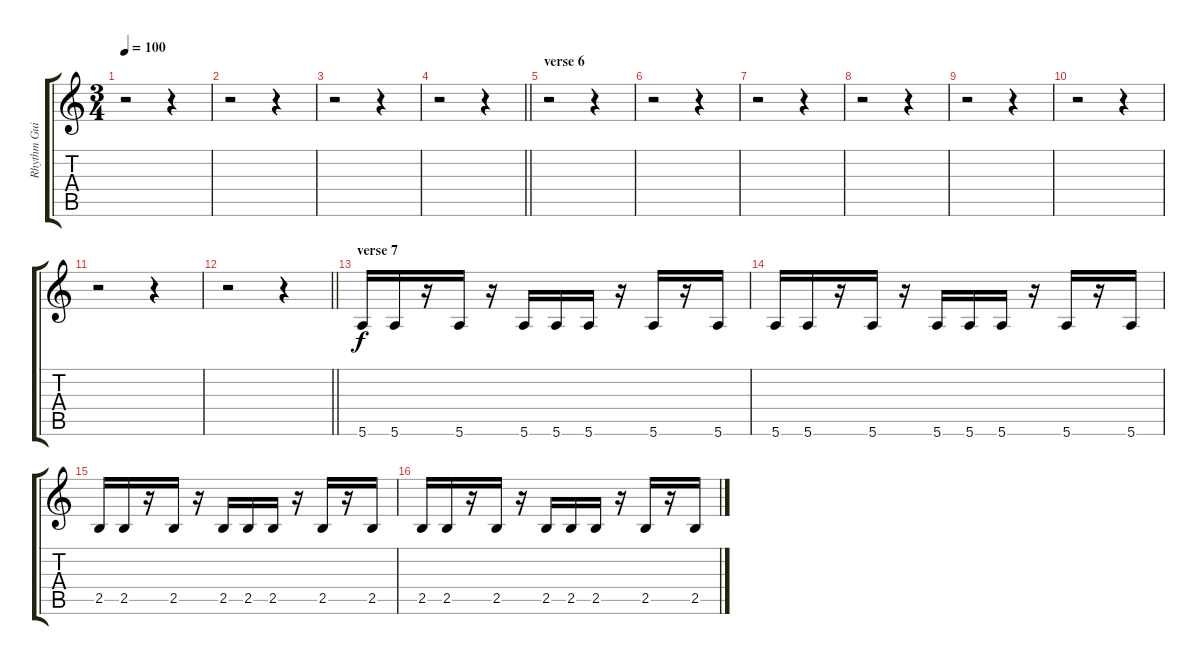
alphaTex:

\track ("Rhythm Guitar L" "Rhythm Gui") {instrument distortionguitar}
\staff {score tabs}
\tuning (E4 B3 G3 D3 A2 E2) {hide}
\ts (3 4)
\tempo 100
\clef g2
\ks c
r.2{dy ppp} r.4 |
r.2 r.4 |
r.2 r.4 |
\barLineRight lightlight
r.2 r.4 |
\section ("" "verse 6")
r.2 r.4 |
r.2 r.4 |
r.2 r.4 |
r.2 r.4 |
r.2 r.4 |
r.2 r.4 |
r.2 r.4 |
\barLineRight lightlight
r.2 r.4 |
\section ("" "verse 7")
5.6.16{dy f} 5.6.16 r.16 5.6.16 r.16 5.6.16 5.6.16 5.6.16 r.16 5.6.16 r.16 5.6.16 |
5.6.16 5.6.16 r.16 5.6.16 r.16 5.6.16 5.6.16 5.6.16 r.16 5.6.16 r.16 5.6.16 |
2.5.16 2.5.16 r.16 2.5.16 r.16 2.5.16 2.5.16 2.5.16 r.16 2.5.16 r.16 2.5.16 |
2.5.16 2.5.16 r.16 2.5.16 r.16 2.5.16 2.5.16 2.5.16 r.16 2.5.16 r.16 2.5.16
